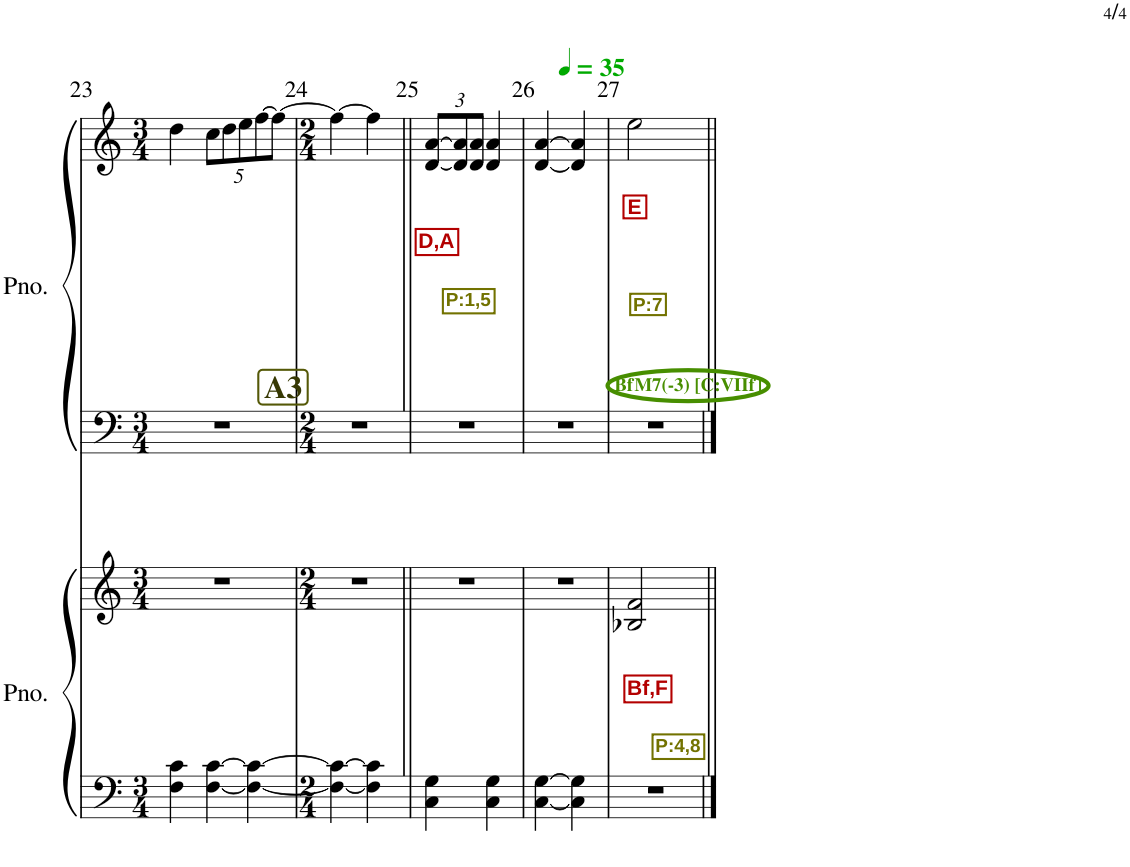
**kern	**kern	**text	**text	**text	**kern	**kern	**text	**text	**text
*part2	*part2	*part2	*part2	*part2	*part1	*part1	*part1	*part1	*part1
*staff4	*staff3	*staff3	*staff3	*staff3	*staff2	*staff1	*staff1	*staff1	*staff1
*I"ピアノ	*	*	*	*	*I"ピアノ	*	*	*	*
!!LO:PB:g=z
*clefF4	*clefG2	*	*	*	*clefF4	*clefG2	*	*	*
*k[]	*k[]	*	*	*	*k[]	*k[]	*	*	*
*M3/4	*M3/4	*	*	*	*M3/4	*M3/4	*	*	*
=23	=23	=23	=23	=23	=23	=23	=23	=23	=23
4F\ 4c\	2.r	.	.	.	2.r	4dd\	.	.	.
*	*	*	*	*	*	*Xbrackettup	*	*	*
[4F\ [4c\	.	.	.	.	.	10cc\L	.	.	.
.	.	.	.	.	.	10dd\	.	.	.
.	.	.	.	.	.	10ee\	.	.	.
4F\_ 4c\_	.	.	.	.	.	.	.	.	.
.	.	.	.	.	.	[10ff\	.	.	.
.	.	.	.	.	.	10ff\J_	.	.	.
=24	=24	=24	=24	=24	=24	=24	=24	=24	=24
*M2/4	*M2/4	*	*	*	*M2/4	*M2/4	*	*	*
4F\_ 4c\_	2r	.	.	.	2r	4ff\_	.	.	.
4F\] 4c\]	.	.	.	.	.	4ff\]	.	.	.
!!LO:REH:place=s1:b:B:cj:color=#373904:fs=15:t=A3
=25||	=25||	=25||	=25||	=25||	=25||	=25||	=25||	=25||	=25||
!	!	!	!	!	!	!	!	!LO:LY:b:color=#B30000	!LO:LY:b:color=#727200
4C\ 4G\	2r	.	.	.	2r	[12d/ [12a/L	.	D,A	P:1,5
.	.	.	.	.	.	12d/] 12a/]	.	.	.
.	.	.	.	.	.	12d/ 12a/J	.	.	.
4C\ 4G\	.	.	.	.	.	4d/ 4a/	.	.	.
=26	=26	=26	=26	=26	=26	=26	=26	=26	=26
*	*	*	*	*	*	*^	*	*	*
[4C\ [4G\	2r	.	.	.	2r	[4d/ [4a/	6ryy	.	.	.
*	*	*	*	*	*	*MM35	*	*	*	*
.	.	.	.	.	.	.	3ryy	.	.	.
4C\] 4G\]	.	.	.	.	.	4d/] 4a/]	.	.	.	.
=27	=27	=27	=27	=27	=27	=27	=27	=27	=27	=27
!	!	!	!	!	!	!LO:TX:b:B:color=#478E00:t=BfM7(-3) [C&colon;VIIf]	!	!	!	!
!	!	!	!LO:LY:b:color=#B30000	!LO:LY:b:color=#727200	!	!	!	!	!LO:LY:b:color=#B30000	!LO:LY:b:color=#727200
*	*	*	*	*	*	*v	*v	*	*	*
2r	2B-X/ 2f/	.	Bf,F	P:4,8	2r	2ee\	.	E	P:7
=||	=||	=||	=||	=||	=||	=||	=||	=||	=||
*-	*-	*-	*-	*-	*-	*-	*-	*-	*-
